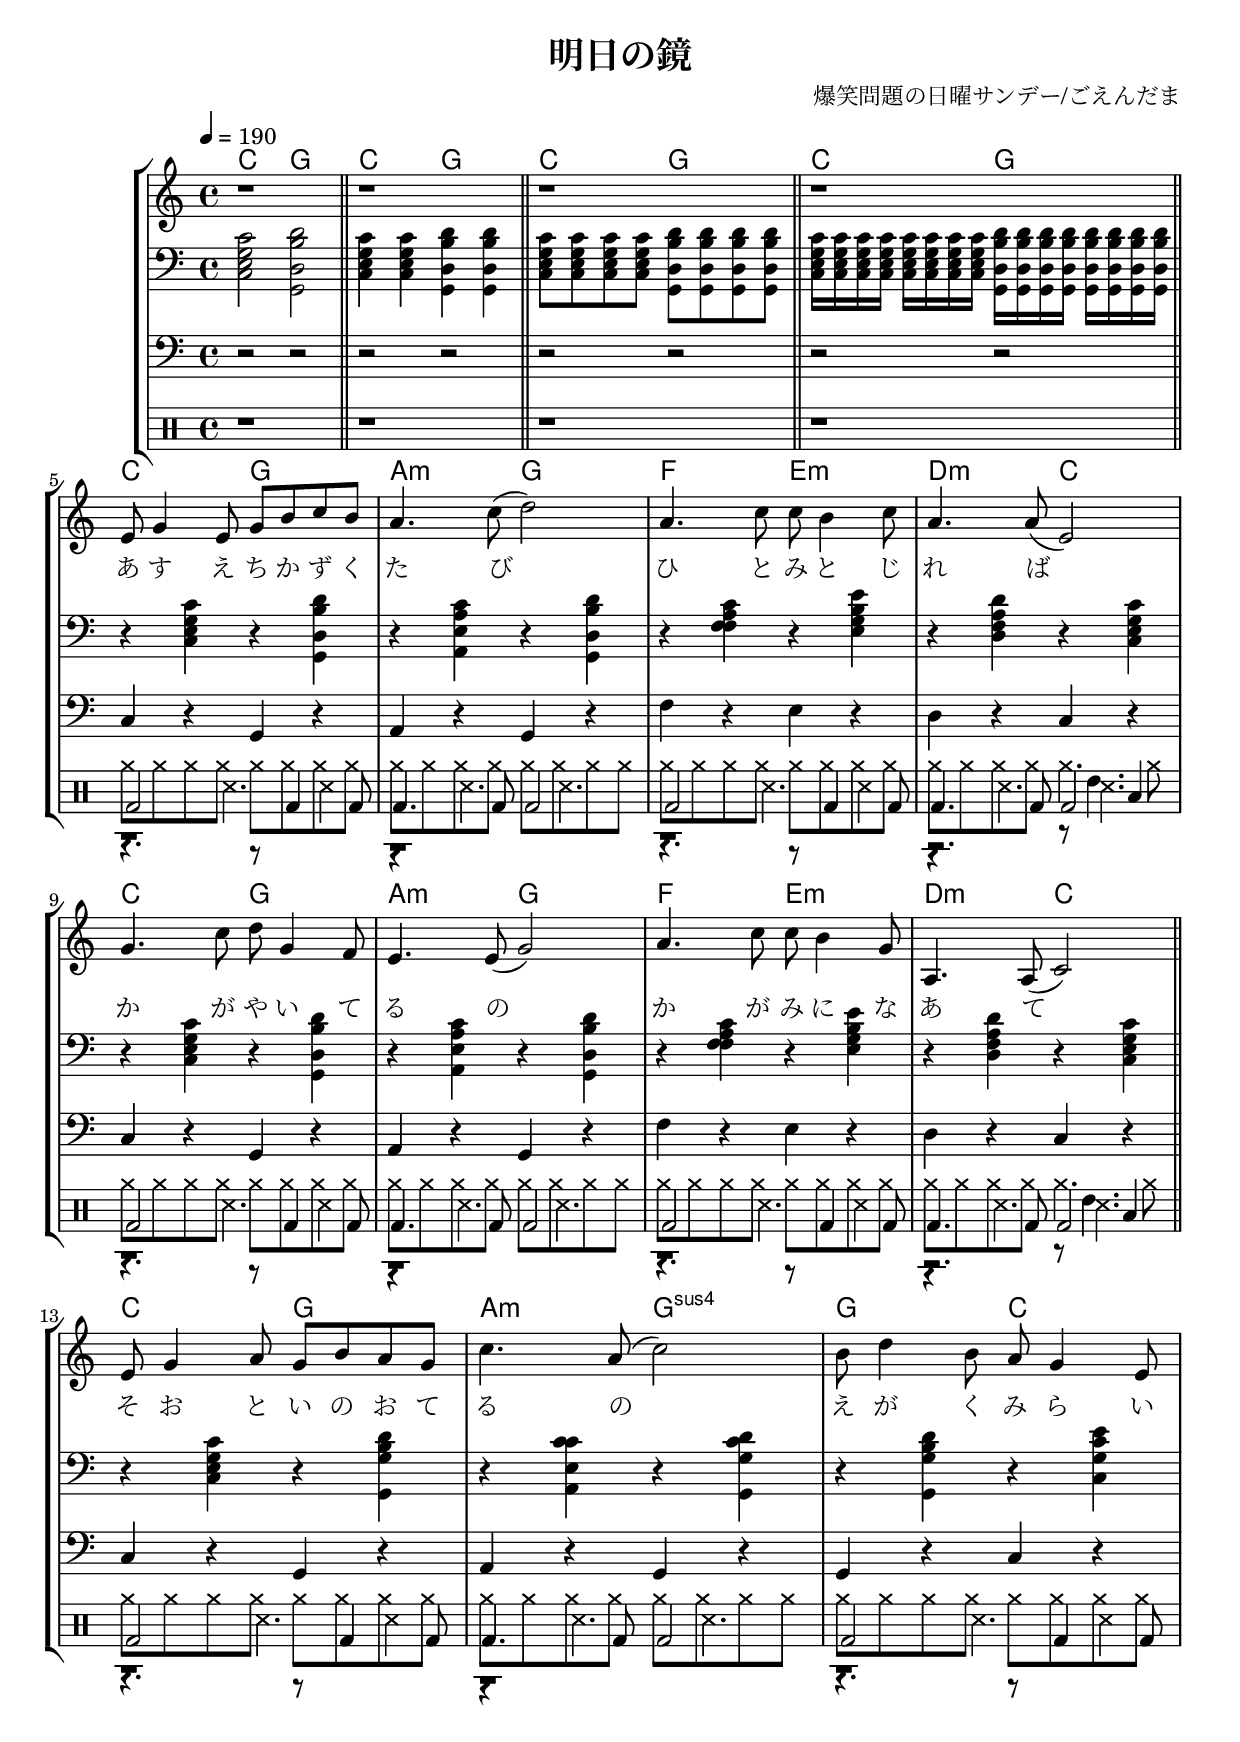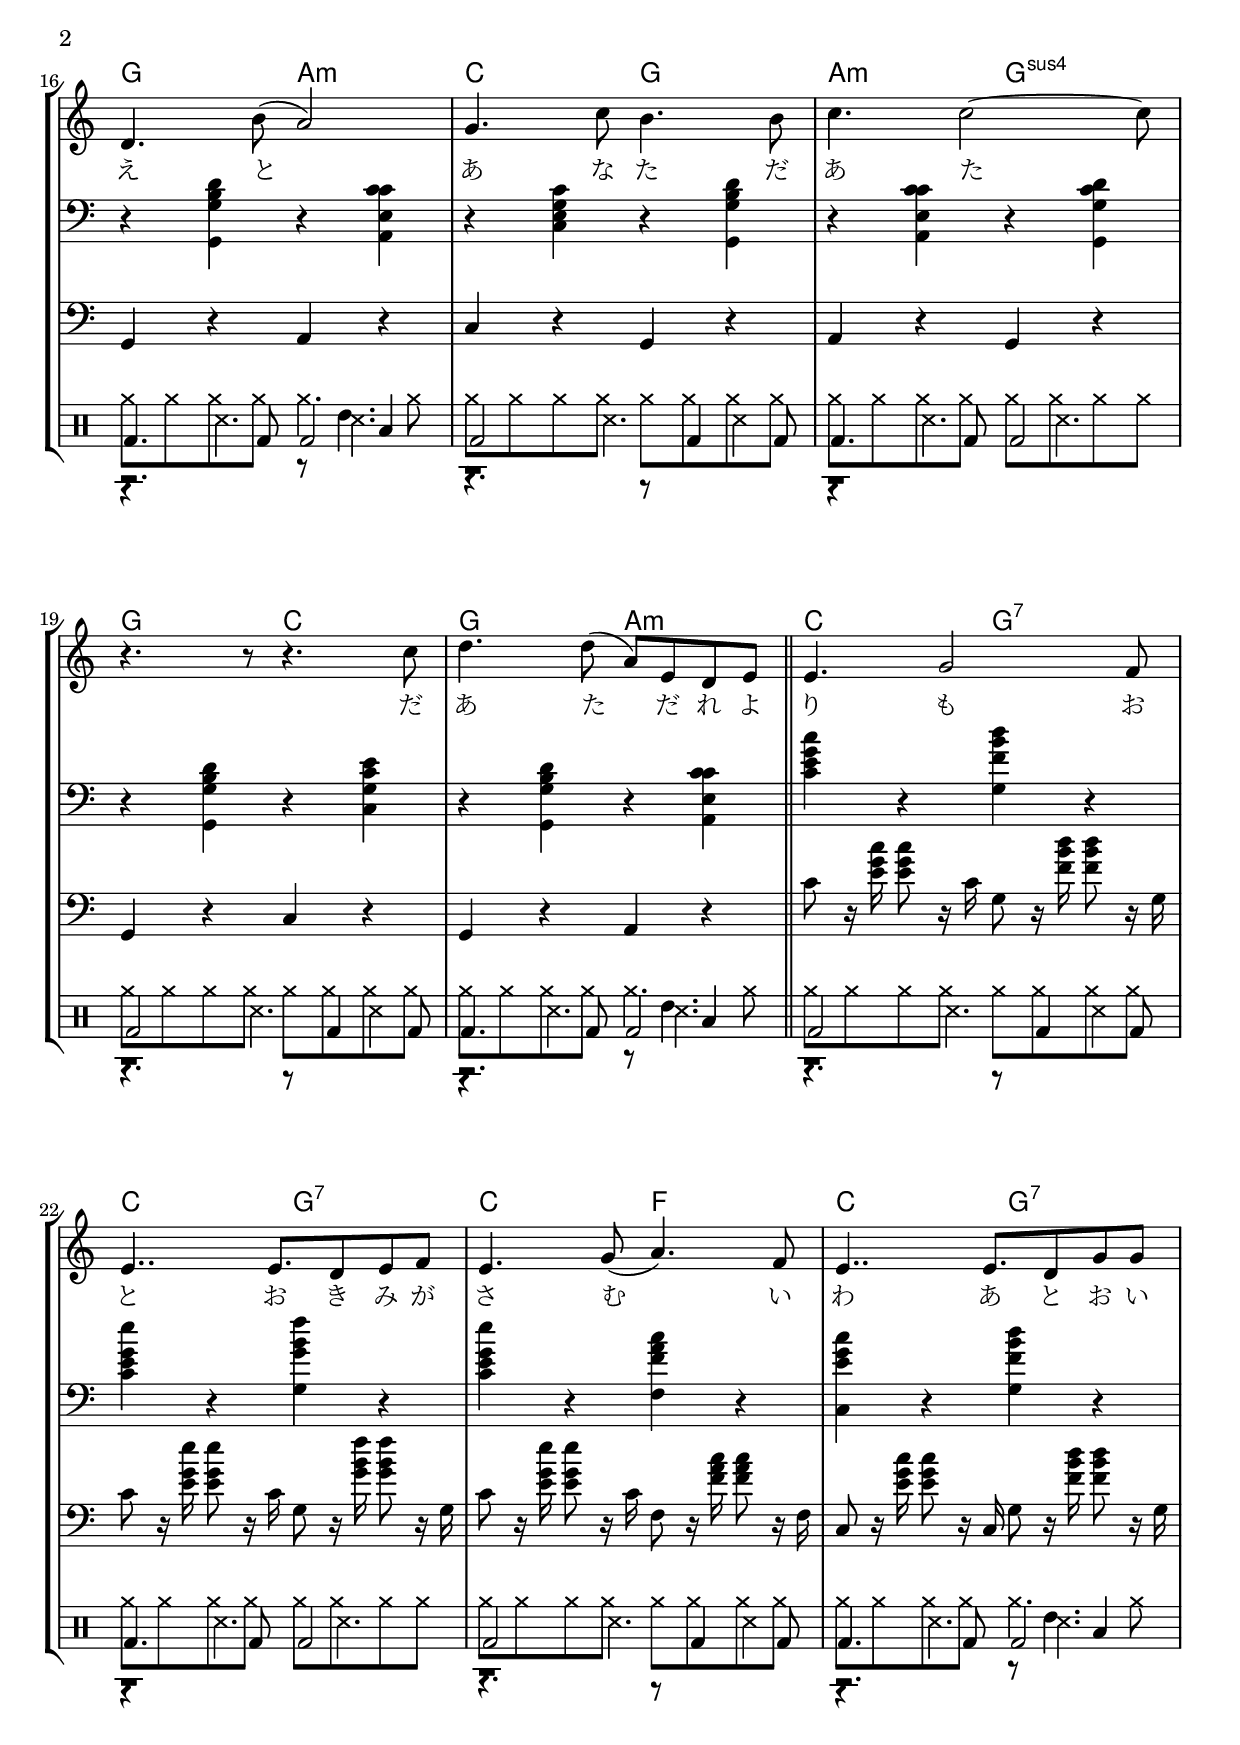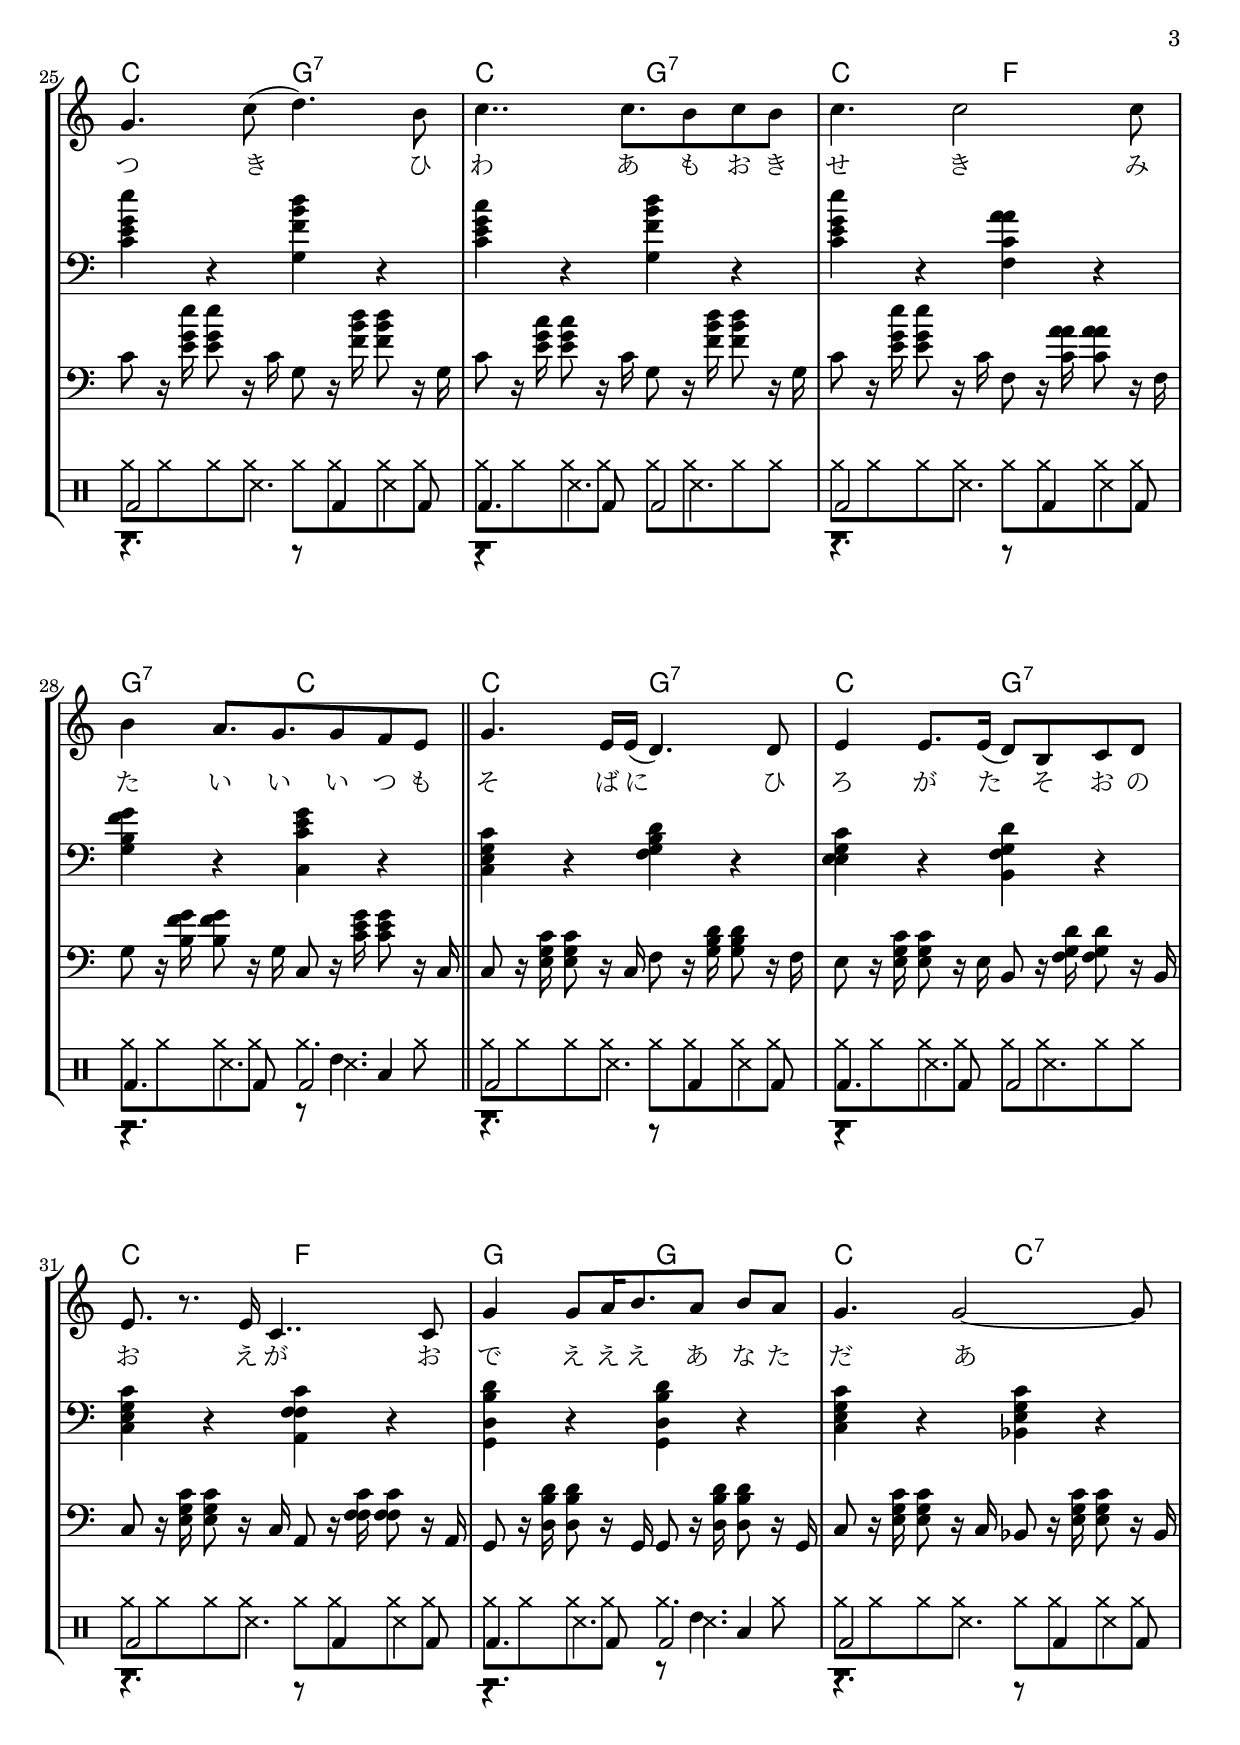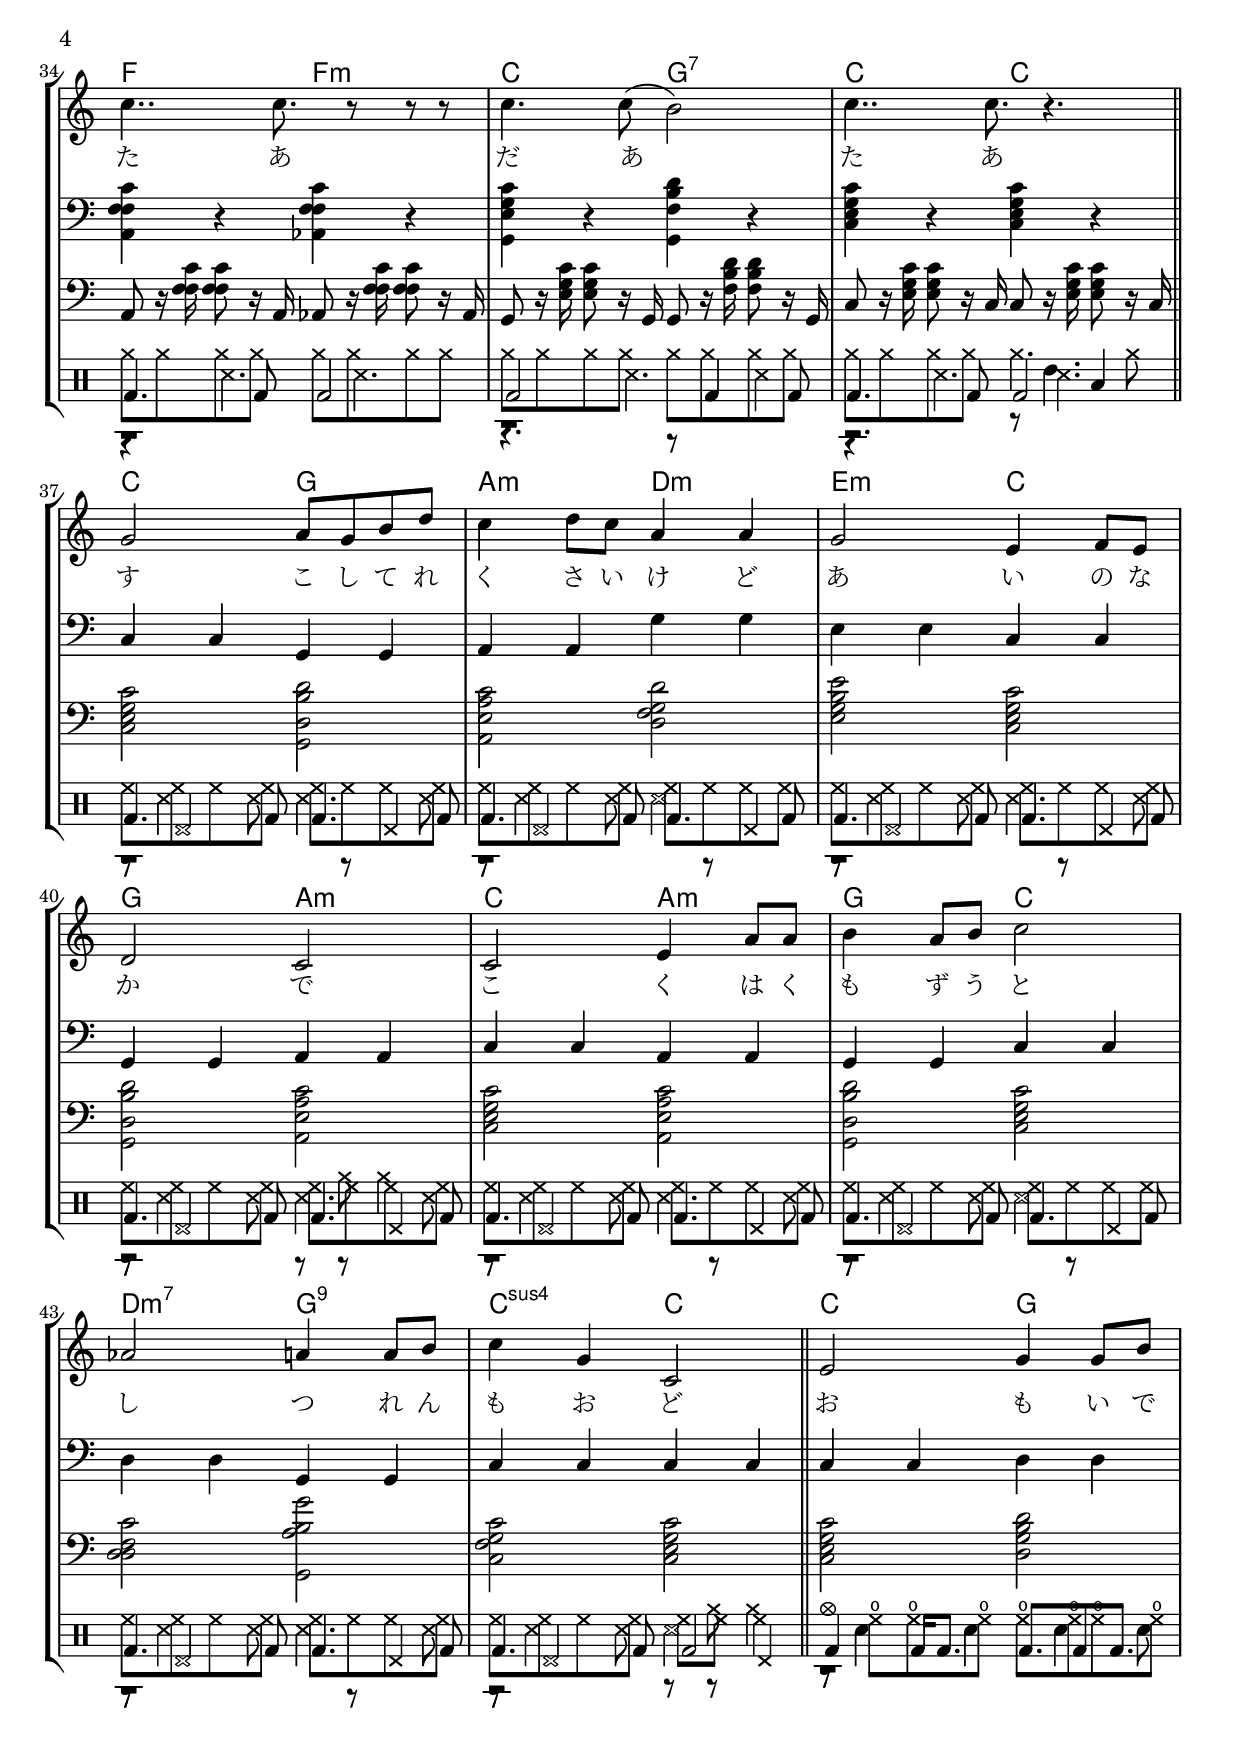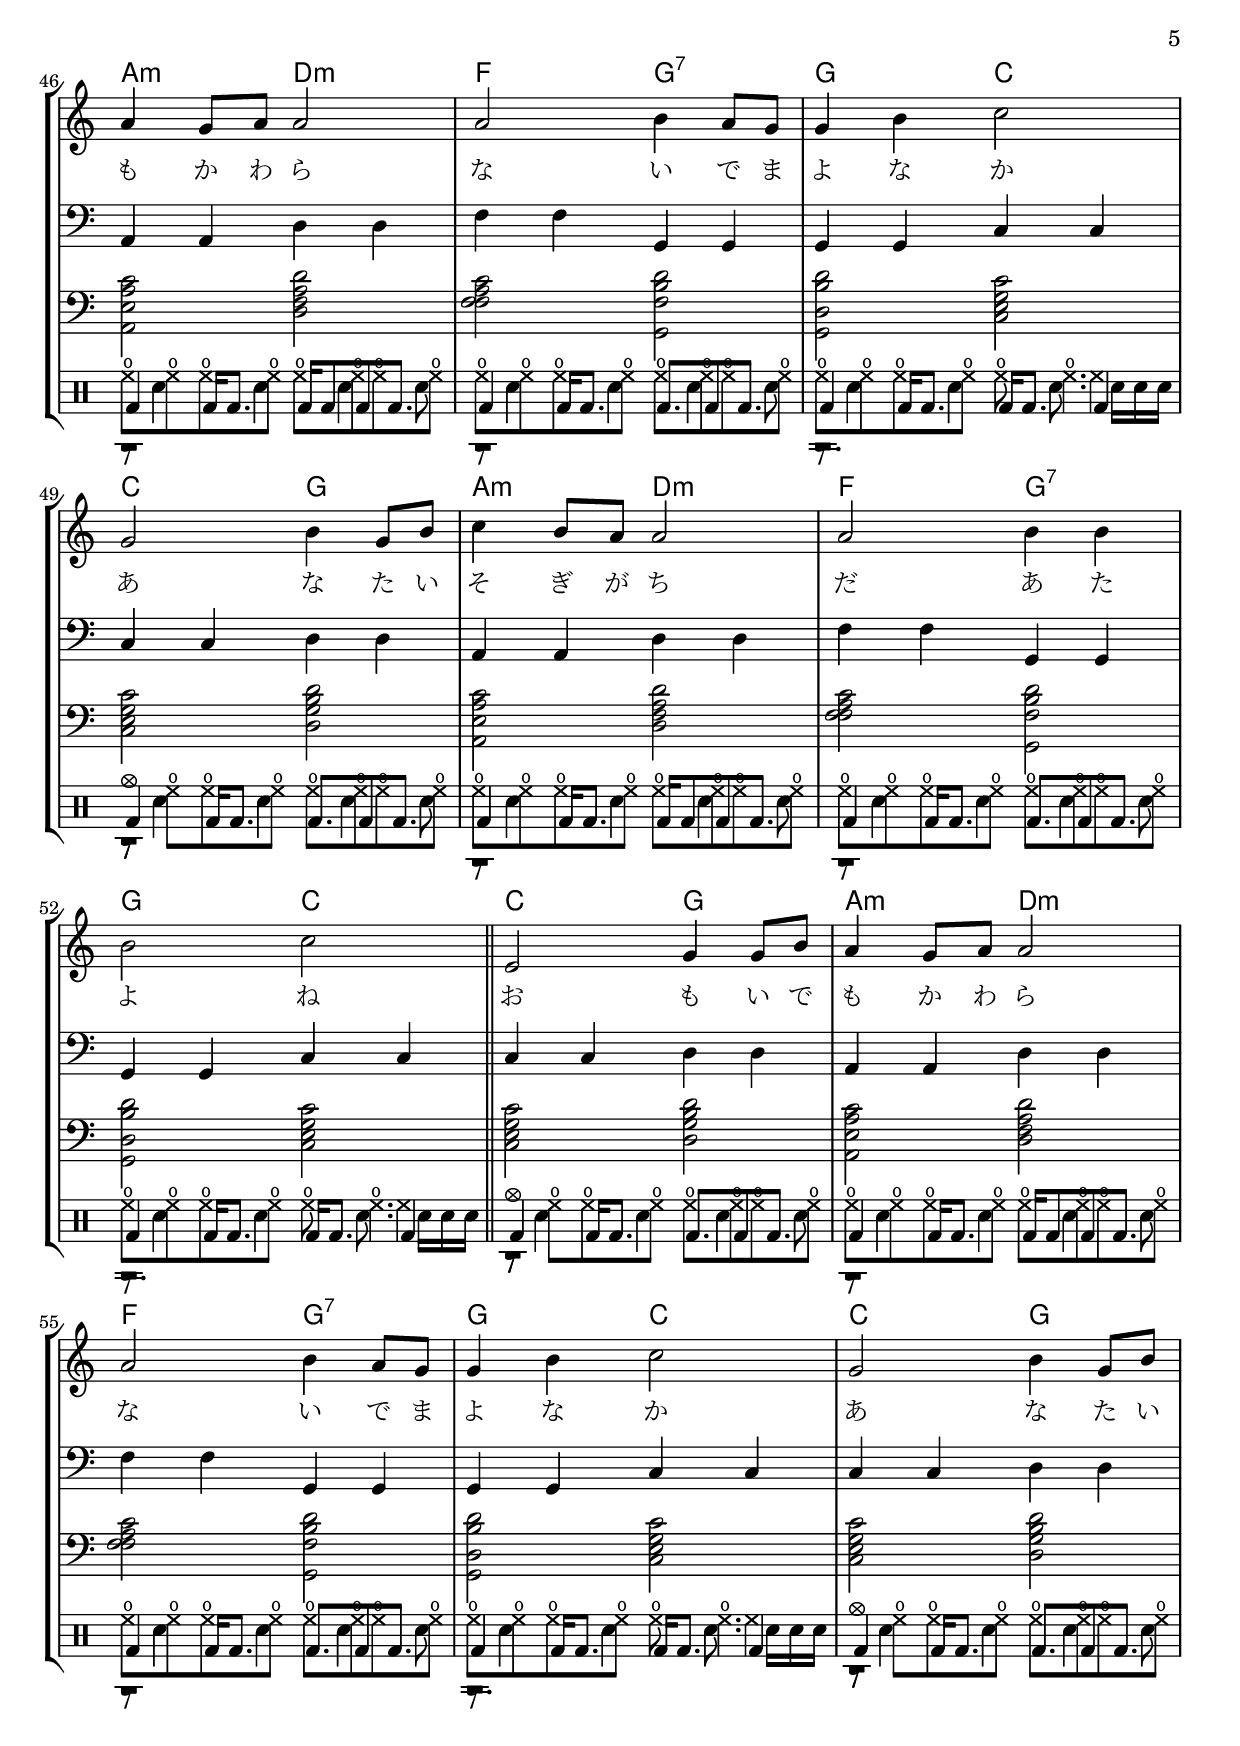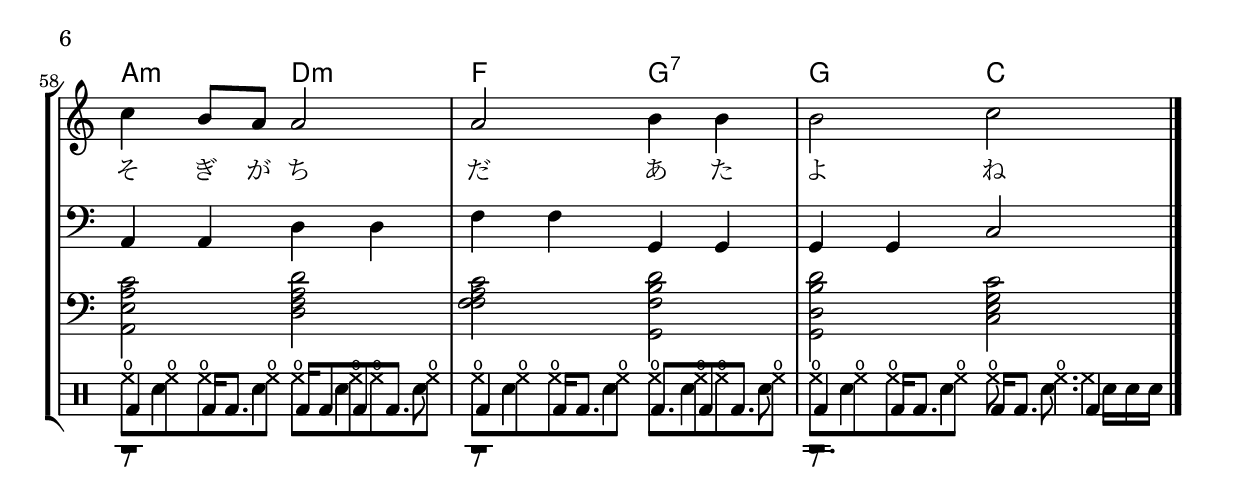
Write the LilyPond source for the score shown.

\version "2.12.1"

\header {
	title = \markup {明日の鏡}
	composer = \markup \center-column {爆笑問題の日曜サンデー/ごえんだま}
}

harmony = \chordmode {
	c2 g 

	c g 

	c g 

	c g 

	c g a:m g f e:m d:m c c g a:m g f e:m d:m c 

	c g a:m g:sus4 g c g a:m c g a:m g:sus4 g c g a:m 

	c g:7 c g:7 c f c g:7 c g:7 c g:7 c f g:7 c 

	c g:7 c g:7 c f g g c c:7 f f:m c g:7 c c 

	c g a:m d:m e:m c g a:m c a:m g c d:m7 g:9 c:sus4 c 

	c g a:m d:m f g:7 g c c g a:m d:m f g:7 g c 

	c g a:m d:m f g:7 g c c g a:m d:m f g:7 g c 
}

melody = {
	\key c \major
	\tempo 4 = 190
	r1   
	r1   
	r1   
	r1   
	\set Staff.midiInstrument = #"fss0.39"
	 e'8  g'4  e'8  g'8  b'8  c''8  b'8 
	a'4.  c''8  (d''2) 
	a'4.  c''8  c''8  b'4  c''8 
	a'4.  a'8  (e'2) 
	g'4.  c''8  d''8  g'4  f'8 
	e'4.  e'8  (g'2) 
	a'4.  c''8  c''8  b'4  g'8 
	a4.  a8  (c'2)
	\set Staff.midiInstrument = #"fss0.39"
	 e'8  g'4  a'8  g'8  b'8  a'8  g'8 
	c''4.  a'8  (c''2) 
	b'8  d''4  b'8  a'8  g'4  e'8 
	d'4.  b'8  (a'2) 
	g'4.  c''8  b'4.  b'8 
	c''4.  c''2~c''8 
	r4.  r8  r4.  c''8 
	d''4.  d''8  (a'8)  	\set Staff.midiInstrument = #"fss0.39"
	e'8  d'8  e'8 
	e'4.  g'2  f'8 
	e'4..  e'8.  d'8  e'8  f'8 
	e'4.  g'8  (a'4.)  f'8 
	e'4..  e'8.  d'8  g'8  g'8 
	g'4.  c''8  (d''4.)  b'8 
	c''4..  c''8.  b'8  c''8  b'8 
	c''4.  c''2  c''8 
	b'4  a'8.  g'8.  	\set Staff.midiInstrument = #"fss0.39"
	g'8  f'8  e'8 
	g'4.  e'16  e'16  (d'4.)  d'8 
	e'4  e'8.  e'16  (d'8)  b8  c'8  d'8 
	e'8.  r8.  e'16  c'4..  c'8 
	g'4  g'8  a'16  b'8.  a'8  b'8  a'8 
	g'4.  g'2~g'8 
	c''4..  c''8.  r8  r8  r8 
	c''4.  c''8  (b'2) 
	c''4..  c''8.  	r4. 	\set Staff.midiInstrument = #"fss0.39"
	 g'2  a'8  g'8  b'8  d''8 
	c''4  d''8  c''8  a'4  a'4 
	g'2  e'4  f'8  e'8 
	d'2  c'2 
	c'2  e'4  a'8  a'8 
	b'4  a'8  b'8  c''2 
	as'2  a'4  a'8  b'8 
	c''4  g'4  c'2
	\set Staff.midiInstrument = #"fss0.39"
	 e'2  g'4  g'8  b'8 
	a'4  g'8  a'8  a'2 
	a'2  b'4  a'8  g'8 
	g'4  b'4  c''2 
	g'2  b'4  g'8  b'8 
	c''4  b'8  a'8  a'2 
	a'2  b'4  b'4 
	b'2  c''2
	\set Staff.midiInstrument = #"Reed organ"
	 e'2  g'4  g'8  b'8 
	a'4  g'8  a'8  a'2 
	a'2  b'4  a'8  g'8 
	g'4  b'4  c''2 
	g'2  b'4  g'8  b'8 
	c''4  b'8  a'8  a'2 
	a'2  b'4  b'4 
	b'2  c''2
	\bar "|."
}

words = \lyricmode {
	
	
	
	
	あ  す  え  ち  か  ず  く  た  び  ひ  と  み  と  じ  れ  ば  か  が  や  い  て  る  の  か  が  み  に  な  あ  て  
	そ  お  と  い  の  お  て  る  の  え  が  く  み  ら  い  え  と  あ  な  た  だ  あ  た  だ  あ  た  
	だ  れ  よ  り  も  お  と  お  き  み  が  さ  む  い  わ  あ  と  お  い  つ  き  ひ  わ  あ  も  お  き  せ  き  み  た  い  い  
	い  つ  も  そ  ば  に  ひ  ろ  が  た  そ  お  の  お  え  が  お  で  え  え  え  あ  な  た  だ  あ  た  あ  だ  あ  た  あ  
	す  こ  し  て  れ  く  さ  い  け  ど  あ  い  の  な  か  で  こ  く  は  く  も  ず  う  と  し  つ  れ  ん  も  お  ど  
	お  も  い  で  も  か  わ  ら  な  い  で  ま  よ  な  か  あ  な  た  い  そ  ぎ  が  ち  だ  あ  た  よ  ね  
	お  も  い  で  も  か  わ  ら  な  い  で  ま  よ  な  か  あ  な  た  い  そ  ぎ  が  ち  だ  あ  た  よ  ね  
}

tempochange = {
	\tempo 4 = 190
	r1 \bar "||"
	\tempo 4 = 190
	r1 \bar "||"
	\tempo 4 = 190
	r1 \bar "||"
	\tempo 4 = 190
	r1 \bar "||"
	\tempo 4 = 190
	r1 | r1 | r1 | r1 | r1 | r1 | r1 | r1 \bar "||"
	\tempo 4 = 190
	r1 | r1 | r1 | r1 | r1 | r1 | r1 | r1 \bar "||"
	\tempo 4 = 190
	r1 | r1 | r1 | r1 | r1 | r1 | r1 | r1 \bar "||"
	\tempo 4 = 190
	r1 | r1 | r1 | r1 | r1 | r1 | r1 | r1 \bar "||"
	\tempo 4 = 190
	r1 | r1 | r1 | r1 | r1 | r1 | r1 | r1 \bar "||"
	\tempo 4 = 190
	r1 | r1 | r1 | r1 | r1 | r1 | r1 | r1 \bar "||"
	\tempo 4 = 190
	r1 | r1 | r1 | r1 | r1 | r1 | r1 | r1 \bar "|."
}

mainacc = {
	\clef bass
	\set Staff.midiInstrument = #"Shamisen"
	\key c \major
	\tempo 4 = 190
	<c e g c'>2
	<g, d b d'>2
	\bar "||"

	\set Staff.midiInstrument = #"Shamisen"
	<c e g c'>4 <c e g c'>4
	<g, d b d'>4 <g, d b d'>4
	\bar "||"

	\set Staff.midiInstrument = #"Shamisen"
	<c e g c'>8 <c e g c'>8 <c e g c'>8 <c e g c'>8
	<g, d b d'>8 <g, d b d'>8 <g, d b d'>8 <g, d b d'>8
	\bar "||"

	\set Staff.midiInstrument = #"Shamisen"
	<c e g c'>16 <c e g c'>16 <c e g c'>16 <c e g c'>16 <c e g c'>16 <c e g c'>16 <c e g c'>16 <c e g c'>16
	 <g, d b d'>16 <g, d b d'>16 <g, d b d'>16 <g, d b d'>16 <g, d b d'>16 <g, d b d'>16 <g, d b d'>16 <g, d b d'>16
	\bar "||"

	\set Staff.midiInstrument = #"Shamisen"
	r4 <c e g c'>4
	r4 <g, d b d'>4
	r4 <a, e a c'>4
	r4 <g, d b d'>4
	r4 <f f a c'>4
	r4 <e g b e'>4
	r4 <d f a d'>4
	r4 <c e g c'>4
	r4 <c e g c'>4
	r4 <g, d b d'>4
	r4 <a, e a c'>4
	r4 <g, d b d'>4
	r4 <f f a c'>4
	r4 <e g b e'>4
	r4 <d f a d'>4
	r4 <c e g c'>4
	\bar "||"

	\set Staff.midiInstrument = #"Shamisen"
	r4 <c e g c'>4
	r4 <g, g b d'>4
	r4 <a, e c' c'>4
	r4 <g, g c' d'>4
	r4 <g, g b d'>4
	r4 <c g c' e'>4
	r4 <g, g b d'>4
	r4 <a, e c' c'>4
	r4 <c e g c'>4
	r4 <g, g b d'>4
	r4 <a, e c' c'>4
	r4 <g, g c' d'>4
	r4 <g, g b d'>4
	r4 <c g c' e'>4
	r4 <g, g b d'>4
	r4 <a, e c' c'>4
	\bar "||"

	\set Staff.midiInstrument = #"Shamisen"
	<c' e' g' c''>4 r4
	<g f' b' d''>4 r4
	<c' e' g' e''>4 r4
	<g g' b' f''>4 r4
	<c' e' g' e''>4 r4
	<f f' a' c''>4 r4
	<c e' g' c''>4 r4
	<g f' b' d''>4 r4
	<c' e' g' e''>4 r4
	<g f' b' d''>4 r4
	<c' e' g' c''>4 r4
	<g f' b' d''>4 r4
	<c' e' g' e''>4 r4
	<f c' a' a'>4 r4
	<g b f' g'>4 r4
	<c c' e' g'>4 r4
	\bar "||"

	\set Staff.midiInstrument = #"Shamisen"
	<c e g c'>4 r4
	<f g b d'>4 r4
	<e e g c'>4 r4
	<b, f g d'>4 r4
	<c e g c'>4 r4
	<a, f f c'>4 r4
	<g, d b d'>4 r4
	<g, d b d'>4 r4
	<c e g c'>4 r4
	<bes, e g c'>4 r4
	<a, f f c'>4 r4
	<as, f f c'>4 r4
	<g, e g c'>4 r4
	<g, f b d'>4 r4
	<c e g c'>4 r4
	<c e g c'>4 r4
	\bar "||"

	\set Staff.midiInstrument = #"Shamisen"
	c4 c4
	g,4 g,4
	a,4 a,4
	g4 g4
	e4 e4
	c4 c4
	g,4 g,4
	a,4 a,4
	c4 c4
	a,4 a,4
	g,4 g,4
	c4 c4
	d4 d4
	g,4 g,4
	c4 c4
	c4 c4
	\bar "||"

	\set Staff.midiInstrument = #"Shamisen"
	c4 c4
	d4 d4
	a,4 a,4
	d4 d4
	f4 f4
	g,4 g,4
	g,4 g,4
	c4 c4
	c4 c4
	d4 d4
	a,4 a,4
	d4 d4
	f4 f4
	g,4 g,4
	g,4 g,4
	c4 c4
	\bar "||"

	\set Staff.midiInstrument = #"Shamisen"
	c4 c4
	d4 d4
	a,4 a,4
	d4 d4
	f4 f4
	g,4 g,4
	g,4 g,4
	c4 c4
	c4 c4
	d4 d4
	a,4 a,4
	d4 d4
	f4 f4
	g,4 g,4
	g,4 g,4
	c2
	\bar "|."
}

subacc = {
	\clef bass
	\set Staff.midiInstrument = #"Acoustic grand"
	\key c \major
	\tempo 4 = 190
	r2
	r2
	\bar "||"

	\set Staff.midiInstrument = #"Acoustic grand"
	r2
	r2
	\bar "||"

	\set Staff.midiInstrument = #"Acoustic grand"
	r2
	r2
	\bar "||"

	\set Staff.midiInstrument = #"Acoustic grand"
	r2
	r2
	\bar "||"

	\set Staff.midiInstrument = #"Trumpet"
	c4 r4
	g,4 r4
	a,4 r4
	g,4 r4
	f4 r4
	e4 r4
	d4 r4
	c4 r4
	c4 r4
	g,4 r4
	a,4 r4
	g,4 r4
	f4 r4
	e4 r4
	d4 r4
	c4 r4
	\bar "||"

	\set Staff.midiInstrument = #"Trumpet"
	c4 r4
	g,4 r4
	a,4 r4
	g,4 r4
	g,4 r4
	c4 r4
	g,4 r4
	a,4 r4
	c4 r4
	g,4 r4
	a,4 r4
	g,4 r4
	g,4 r4
	c4 r4
	g,4 r4
	a,4 r4
	\bar "||"

	\set Staff.midiInstrument = #"Choir Aahs"
	c'8 r16 <e' g' c''>16 <e' g' c''>8 r16 c'16
	g8 r16 <f' b' d''>16 <f' b' d''>8 r16 g16
	c'8 r16 <e' g' e''>16 <e' g' e''>8 r16 c'16
	g8 r16 <g' b' f''>16 <g' b' f''>8 r16 g16
	c'8 r16 <e' g' e''>16 <e' g' e''>8 r16 c'16
	f8 r16 <f' a' c''>16 <f' a' c''>8 r16 f16
	c8 r16 <e' g' c''>16 <e' g' c''>8 r16 c16
	g8 r16 <f' b' d''>16 <f' b' d''>8 r16 g16
	c'8 r16 <e' g' e''>16 <e' g' e''>8 r16 c'16
	g8 r16 <f' b' d''>16 <f' b' d''>8 r16 g16
	c'8 r16 <e' g' c''>16 <e' g' c''>8 r16 c'16
	g8 r16 <f' b' d''>16 <f' b' d''>8 r16 g16
	c'8 r16 <e' g' e''>16 <e' g' e''>8 r16 c'16
	f8 r16 <c' a' a'>16 <c' a' a'>8 r16 f16
	g8 r16 <b f' g'>16 <b f' g'>8 r16 g16
	c8 r16 <c' e' g'>16 <c' e' g'>8 r16 c16
	\bar "||"

	\set Staff.midiInstrument = #"Choir Aahs"
	c8 r16 <e g c'>16 <e g c'>8 r16 c16
	f8 r16 <g b d'>16 <g b d'>8 r16 f16
	e8 r16 <e g c'>16 <e g c'>8 r16 e16
	b,8 r16 <f g d'>16 <f g d'>8 r16 b,16
	c8 r16 <e g c'>16 <e g c'>8 r16 c16
	a,8 r16 <f f c'>16 <f f c'>8 r16 a,16
	g,8 r16 <d b d'>16 <d b d'>8 r16 g,16
	g,8 r16 <d b d'>16 <d b d'>8 r16 g,16
	c8 r16 <e g c'>16 <e g c'>8 r16 c16
	bes,8 r16 <e g c'>16 <e g c'>8 r16 bes,16
	a,8 r16 <f f c'>16 <f f c'>8 r16 a,16
	as,8 r16 <f f c'>16 <f f c'>8 r16 as,16
	g,8 r16 <e g c'>16 <e g c'>8 r16 g,16
	g,8 r16 <f b d'>16 <f b d'>8 r16 g,16
	c8 r16 <e g c'>16 <e g c'>8 r16 c16
	c8 r16 <e g c'>16 <e g c'>8 r16 c16
	\bar "||"

	\set Staff.midiInstrument = #"Orchestra Hit"
	<c e g c'>2
	<g, d b d'>2
	<a, e a c'>2
	<g d f d'>2
	<e g b e'>2
	<c e g c'>2
	<g, d b d'>2
	<a, e a c'>2
	<c e g c'>2
	<a, e a c'>2
	<g, d b d'>2
	<c e g c'>2
	<d d f c'>2
	<g, a b g'>2
	<c f g c'>2
	<c e g c'>2
	\bar "||"

	\set Staff.midiInstrument = #"Orchestra Hit"
	<c e g c'>2
	<d g b d'>2
	<a, e a c'>2
	<d f a d'>2
	<f f a c'>2
	<g, f b d'>2
	<g, d b d'>2
	<c e g c'>2
	<c e g c'>2
	<d g b d'>2
	<a, e a c'>2
	<d f a d'>2
	<f f a c'>2
	<g, f b d'>2
	<g, d b d'>2
	<c e g c'>2
	\bar "||"

	\set Staff.midiInstrument = #"Orchestra Hit"
	<c e g c'>2
	<d g b d'>2
	<a, e a c'>2
	<d f a d'>2
	<f f a c'>2
	<g, f b d'>2
	<g, d b d'>2
	<c e g c'>2
	<c e g c'>2
	<d g b d'>2
	<a, e a c'>2
	<d f a d'>2
	<f f a c'>2
	<g, f b d'>2
	<g, d b d'>2
	<c e g c'>2
	\bar "|."
}

percA = {
	\drummode {
	r1 \bar "||"
	r1 \bar "||"
	r1 \bar "||"
	r1 \bar "||"
	bd2 r8 bd4 bd8  |bd4. bd8 bd2  |bd2 r8 bd4 bd8  |bd4. bd8 bd2  |bd2 r8 bd4 bd8  |bd4. bd8 bd2  |bd2 r8 bd4 bd8  |bd4. bd8 bd2  \bar "||"
	bd2 r8 bd4 bd8  |bd4. bd8 bd2  |bd2 r8 bd4 bd8  |bd4. bd8 bd2  |bd2 r8 bd4 bd8  |bd4. bd8 bd2  |bd2 r8 bd4 bd8  |bd4. bd8 bd2  \bar "||"
	bd2 r8 bd4 bd8  |bd4. bd8 bd2  |bd2 r8 bd4 bd8  |bd4. bd8 bd2  |bd2 r8 bd4 bd8  |bd4. bd8 bd2  |bd2 r8 bd4 bd8  |bd4. bd8 bd2  \bar "||"
	bd2 r8 bd4 bd8  |bd4. bd8 bd2  |bd2 r8 bd4 bd8  |bd4. bd8 bd2  |bd2 r8 bd4 bd8  |bd4. bd8 bd2  |bd2 r8 bd4 bd8  |bd4. bd8 bd2  \bar "||"
	hh8 hh8 hh8 hh8 hh8 hh8 hh8 hh8  |hh8 hh8 hh8 hh8 hh8 hh8 hh8 hh8  |hh8 hh8 hh8 hh8 hh8 hh8 hh8 hh8  |hh8 hh8 hh8 hh8 hh8 hh8 hh8 hh8  |hh8 hh8 hh8 hh8 hh8 hh8 hh8 hh8  |hh8 hh8 hh8 hh8 hh8 hh8 hh8 hh8  |hh8 hh8 hh8 hh8 hh8 hh8 hh8 hh8  |hh8 hh8 hh8 hh8 hh8 hh8 hh4  \bar "||"
	cymc1  |r1  |r1  |r1  |cymc1  |r1  |r1  |r1  \bar "||"
	cymc1  |r1  |r1  |r1  |cymc1  |r1  |r1  |r1  \bar "|."
	}
}

percB = {
	\drummode {
	r1 \bar "||"
	r1 \bar "||"
	r1 \bar "||"
	r1 \bar "||"
	r4. ss4. ss4  |r4 ss4. ss4.  |r4. ss4. ss4  |r4 ss4. ss4.  |r4. ss4. ss4  |r4 ss4. ss4.  |r4. ss4. ss4  |r4 ss4. ss4.  \bar "||"
	r4. ss4. ss4  |r4 ss4. ss4.  |r4. ss4. ss4  |r4 ss4. ss4.  |r4. ss4. ss4  |r4 ss4. ss4.  |r4. ss4. ss4  |r4 ss4. ss4.  \bar "||"
	r4. ss4. ss4  |r4 ss4. ss4.  |r4. ss4. ss4  |r4 ss4. ss4.  |r4. ss4. ss4  |r4 ss4. ss4.  |r4. ss4. ss4  |r4 ss4. ss4.  \bar "||"
	r4. ss4. ss4  |r4 ss4. ss4.  |r4. ss4. ss4  |r4 ss4. ss4.  |r4. ss4. ss4  |r4 ss4. ss4.  |r4. ss4. ss4  |r4 ss4. ss4.  \bar "||"
	bd4. bd8 bd4. bd8  |bd4. bd8 bd4. bd8  |bd4. bd8 bd4. bd8  |bd4. bd8 bd4. bd8  |bd4. bd8 bd4. bd8  |bd4. bd8 bd4. bd8  |bd4. bd8 bd4. bd8  |bd4. bd8 bd2  \bar "||"
	r8 hho8 hho8 hho8 hho8 hho8 hho8 hho8  |hho8 hho8 hho8 hho8 hho8 hho8 hho8 hho8  |hho8 hho8 hho8 hho8 hho8 hho8 hho8 hho8  |hho8 hho8 hho8 hho8 hho8 hho4.  |r8 hho8 hho8 hho8 hho8 hho8 hho8 hho8  |hho8 hho8 hho8 hho8 hho8 hho8 hho8 hho8  |hho8 hho8 hho8 hho8 hho8 hho8 hho8 hho8  |hho8 hho8 hho8 hho8 hho8 hho4.  \bar "||"
	r8 hho8 hho8 hho8 hho8 hho8 hho8 hho8  |hho8 hho8 hho8 hho8 hho8 hho8 hho8 hho8  |hho8 hho8 hho8 hho8 hho8 hho8 hho8 hho8  |hho8 hho8 hho8 hho8 hho8 hho4.  |r8 hho8 hho8 hho8 hho8 hho8 hho8 hho8  |hho8 hho8 hho8 hho8 hho8 hho8 hho8 hho8  |hho8 hho8 hho8 hho8 hho8 hho8 hho8 hho8  |hho8 hho8 hho8 hho8 hho8 hho4.  \bar "|."
	}
}

percC = {
	\drummode {
	r1 \bar "||"
	r1 \bar "||"
	r1 \bar "||"
	r1 \bar "||"
	cymr8 cymr8 cymr8 cymr8 cymr8 cymr8 cymr8 cymr8  |cymr8 cymr8 cymr8 cymr8 cymr8 cymr8 cymr8 cymr8  |cymr8 cymr8 cymr8 cymr8 cymr8 cymr8 cymr8 cymr8  |cymr8 cymr8 cymr8 cymr8 cymr4. cymr8  |cymr8 cymr8 cymr8 cymr8 cymr8 cymr8 cymr8 cymr8  |cymr8 cymr8 cymr8 cymr8 cymr8 cymr8 cymr8 cymr8  |cymr8 cymr8 cymr8 cymr8 cymr8 cymr8 cymr8 cymr8  |cymr8 cymr8 cymr8 cymr8 cymr4. cymr8  \bar "||"
	cymr8 cymr8 cymr8 cymr8 cymr8 cymr8 cymr8 cymr8  |cymr8 cymr8 cymr8 cymr8 cymr8 cymr8 cymr8 cymr8  |cymr8 cymr8 cymr8 cymr8 cymr8 cymr8 cymr8 cymr8  |cymr8 cymr8 cymr8 cymr8 cymr4. cymr8  |cymr8 cymr8 cymr8 cymr8 cymr8 cymr8 cymr8 cymr8  |cymr8 cymr8 cymr8 cymr8 cymr8 cymr8 cymr8 cymr8  |cymr8 cymr8 cymr8 cymr8 cymr8 cymr8 cymr8 cymr8  |cymr8 cymr8 cymr8 cymr8 cymr4. cymr8  \bar "||"
	cymr8 cymr8 cymr8 cymr8 cymr8 cymr8 cymr8 cymr8  |cymr8 cymr8 cymr8 cymr8 cymr8 cymr8 cymr8 cymr8  |cymr8 cymr8 cymr8 cymr8 cymr8 cymr8 cymr8 cymr8  |cymr8 cymr8 cymr8 cymr8 cymr4. cymr8  |cymr8 cymr8 cymr8 cymr8 cymr8 cymr8 cymr8 cymr8  |cymr8 cymr8 cymr8 cymr8 cymr8 cymr8 cymr8 cymr8  |cymr8 cymr8 cymr8 cymr8 cymr8 cymr8 cymr8 cymr8  |cymr8 cymr8 cymr8 cymr8 cymr4. cymr8  \bar "||"
	cymr8 cymr8 cymr8 cymr8 cymr8 cymr8 cymr8 cymr8  |cymr8 cymr8 cymr8 cymr8 cymr8 cymr8 cymr8 cymr8  |cymr8 cymr8 cymr8 cymr8 cymr8 cymr8 cymr8 cymr8  |cymr8 cymr8 cymr8 cymr8 cymr4. cymr8  |cymr8 cymr8 cymr8 cymr8 cymr8 cymr8 cymr8 cymr8  |cymr8 cymr8 cymr8 cymr8 cymr8 cymr8 cymr8 cymr8  |cymr8 cymr8 cymr8 cymr8 cymr8 cymr8 cymr8 cymr8  |cymr8 cymr8 cymr8 cymr8 cymr4. cymr8  \bar "||"
	r8 ss4 ss8 ss4. ss8  |r8 ss4 ss8 ss2  |r8 ss4 ss8 ss4. ss8  |r8 ss4 ss8 ss4. ss8  |r8 ss4 ss8 ss4. ss8  |r8 ss4 ss8 ss2  |r8 ss4 ss8 ss4. ss8  |r8 ss4 ss8 ss2  \bar "||"
	r1  |r1  |r1  |r2. hh4  |r1  |r1  |r1  |r2. hh4  \bar "||"
	r1  |r1  |r1  |r2. hh4  |r1  |r1  |r1  |r2. hh4  \bar "|."
	}
}

percD = {
	\drummode {
	r1 \bar "||"
	r1 \bar "||"
	r1 \bar "||"
	r1 \bar "||"
	r1 |r1 |r1 |r2. toml4  |r1 |r1 |r1 |r2. toml4  \bar "||"
	r1 |r1 |r1 |r2. toml4  |r1 |r1 |r1 |r2. toml4  \bar "||"
	r1 |r1 |r1 |r2. toml4  |r1 |r1 |r1 |r2. toml4  \bar "||"
	r1 |r1 |r1 |r2. toml4  |r1 |r1 |r1 |r2. toml4  \bar "||"
	r8 hhp2 r8 hhp4  |r8 hhp2 r8 hhp4  |r8 hhp2 r8 hhp4  |r8 hhp2 r8 hhp4  |r8 hhp2 r8 hhp4  |r8 hhp2 r8 hhp4  |r8 hhp2 r8 hhp4  |r8 hhp2 r8 hhp4  \bar "||"
	r8 sn4 sn4 sn4 sn8  |r8 sn4 sn4 sn4 sn8  |r8 sn4 sn4 sn4 sn8  |r8 sn4 sn4 sn8. sn16 sn16 sn16  |r8 sn4 sn4 sn4 sn8  |r8 sn4 sn4 sn4 sn8  |r8 sn4 sn4 sn4 sn8  |r8 sn4 sn4 sn8. sn16 sn16 sn16  \bar "||"
	r8 sn4 sn4 sn4 sn8  |r8 sn4 sn4 sn4 sn8  |r8 sn4 sn4 sn4 sn8  |r8 sn4 sn4 sn8. sn16 sn16 sn16  |r8 sn4 sn4 sn4 sn8  |r8 sn4 sn4 sn4 sn8  |r8 sn4 sn4 sn4 sn8  |r8 sn4 sn4 sn8. sn16 sn16 sn16  \bar "|."
	}
}

percE = {
	\drummode {
	r1 \bar "||"
	r1 \bar "||"
	r1 \bar "||"
	r1 \bar "||"
	r1 |r1 |r1 |r2 r8 tommh4.  |r1 |r1 |r1 |r2 r8 tommh4.  \bar "||"
	r1 |r1 |r1 |r2 r8 tommh4.  |r1 |r1 |r1 |r2 r8 tommh4.  \bar "||"
	r1 |r1 |r1 |r2 r8 tommh4.  |r1 |r1 |r1 |r2 r8 tommh4.  \bar "||"
	r1 |r1 |r1 |r2 r8 tommh4.  |r1 |r1 |r1 |r2 r8 tommh4.  \bar "||"
	r1  |r1  |r1  |r2 r8 cymr8 cymr4  |r1  |r1  |r1  |r2 r8 cymr8 cymr4  \bar "||"
	bd4 bd16 bd8. bd8. bd8 bd8.  |bd4 bd16 bd8. bd16 bd8 bd8 bd8.  |bd4 bd16 bd8. bd8. bd8 bd8.  |bd4 bd16 bd8. bd16 bd8. bd4  |bd4 bd16 bd8. bd8. bd8 bd8.  |bd4 bd16 bd8. bd16 bd8 bd8 bd8.  |bd4 bd16 bd8. bd8. bd8 bd8.  |bd4 bd16 bd8. bd16 bd8. bd4  \bar "||"
	bd4 bd16 bd8. bd8. bd8 bd8.  |bd4 bd16 bd8. bd16 bd8 bd8 bd8.  |bd4 bd16 bd8. bd8. bd8 bd8.  |bd4 bd16 bd8. bd16 bd8. bd4  |bd4 bd16 bd8. bd8. bd8 bd8.  |bd4 bd16 bd8. bd16 bd8 bd8 bd8.  |bd4 bd16 bd8. bd8. bd8 bd8.  |bd4 bd16 bd8. bd16 bd8. bd4  \bar "|."
	}
}

\score {
	<<
		\new StaffGroup <<
			\new ChordNames {\harmony}
			\new Voice = "melody" {\melody}
			\new Lyrics \lyricsto "melody" \words
			\new Staff = "mainacc" {\mainacc}
			\new Staff = "subacc" {\subacc}
			\new DrumStaff <<
				\new DrumVoice {\percA}
				\new DrumVoice {\percB}
				\new DrumVoice {\percC}
				\new DrumVoice {\percD}
				\new DrumVoice {\percE}
			>>
		>>
	>>
	\layout { }
}
